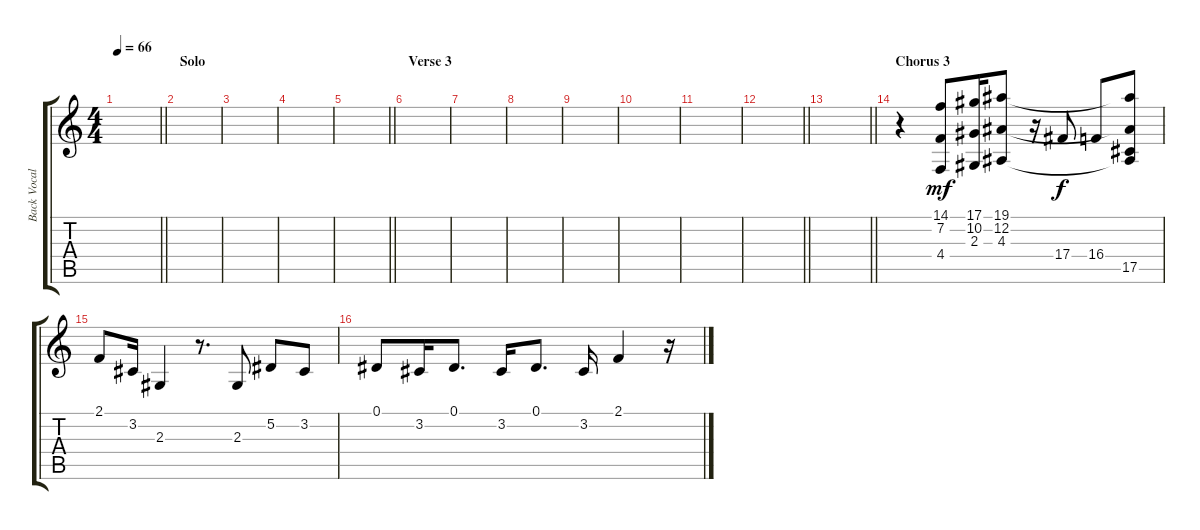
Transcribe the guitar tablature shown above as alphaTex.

\track ("Back Vocal" "Back Vocal") {instrument lead1square}
\staff {score tabs}
\tuning (Eb4 Bb3 Gb3 Db3 Ab2 Eb2) {hide}
\ts (4 4)
\tempo 66
\clef g2
\barLineRight lightlight
\ks c
|
\section ("" "Solo")
|
|
|
\barLineRight lightlight
|
\section ("" "Verse 3")
|
|
|
|
|
|
\barLineRight lightlight
|
\barLineRight lightlight
|
\section ("" "Chorus 3")
r.4 (14.1 7.2 4.4).8{dy mf} (17.1 10.2 2.3).16 (19.1 12.2 4.3).8 r.16 17.4.8{dy f} 16.4.8 (19.1{t} 12.2{t} 4.3{t} 17.5).8 |
2.1.8 3.2.16 2.3.4 r.8{d} 2.3.8 5.2.8 3.2.8 |
0.1.8 3.2.16 0.1.8{d} 3.2.16 0.1.8{d} 3.2.16 2.1.4 r.16
